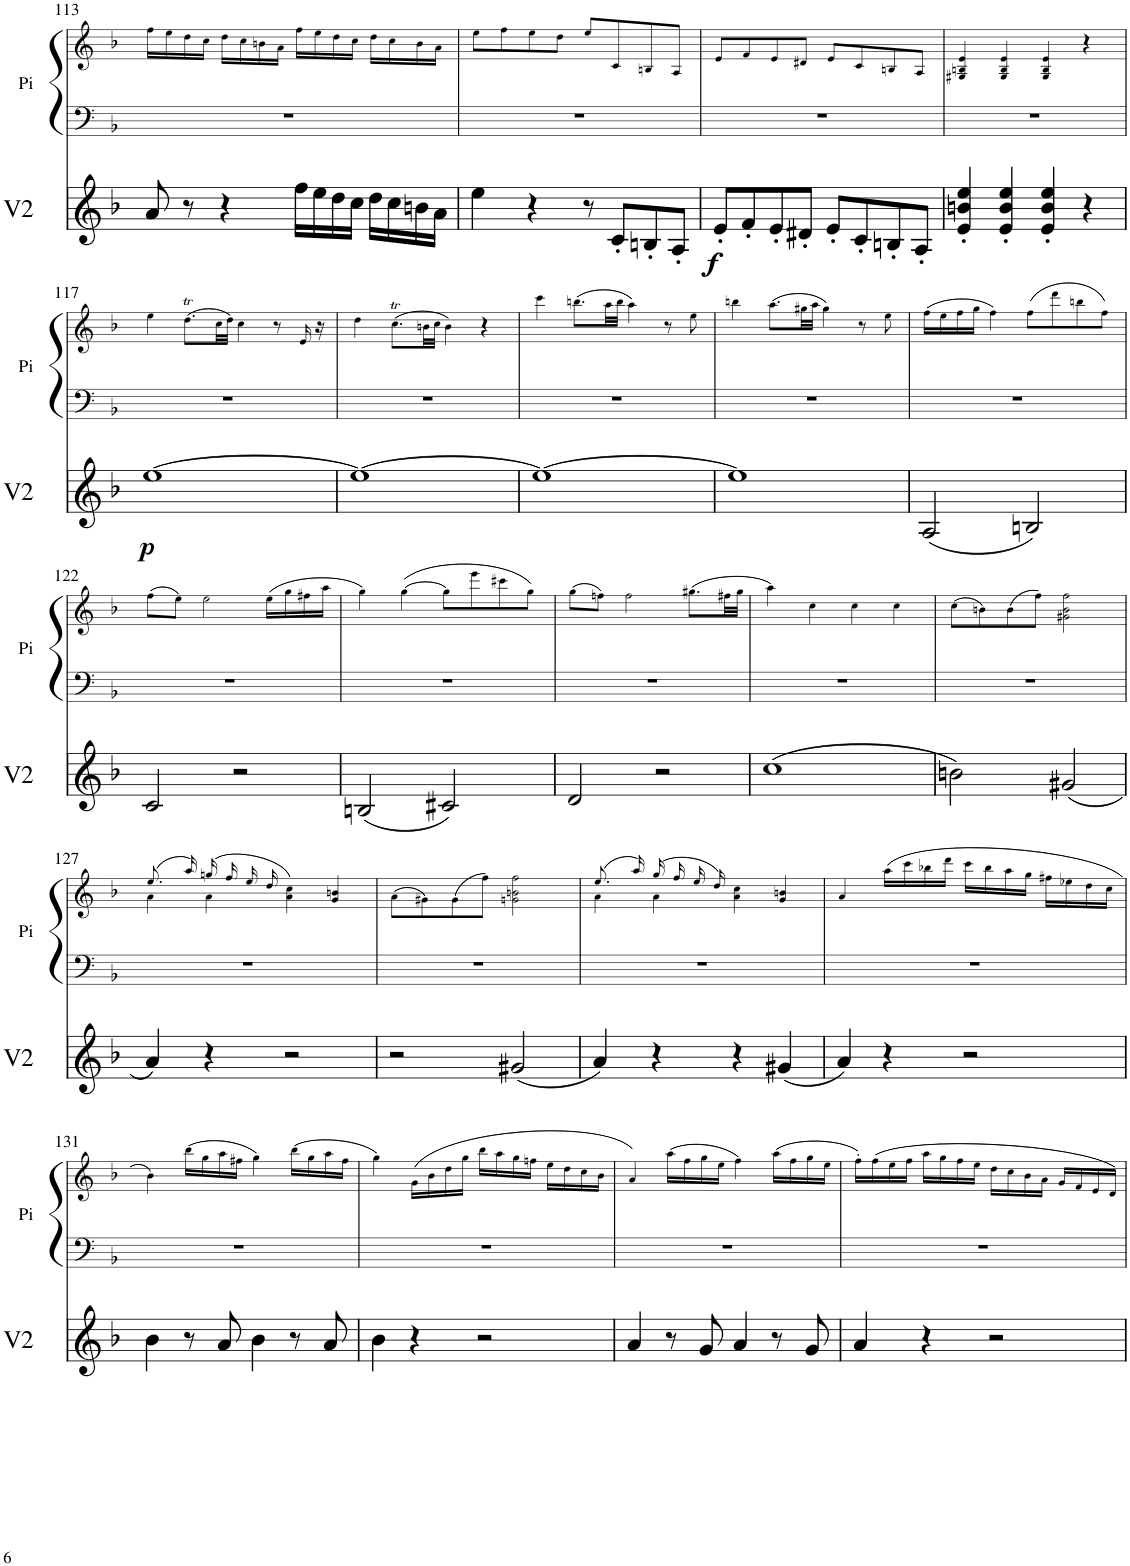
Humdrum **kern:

**kern	**dynam	**kern
*part2	*part2	*part1
*staff2	*staff2	*staff1
*I"V2	*	*I"Pi
*I'V2	*	*I'Pi
!!LO:PB:g=z
*clefG2	*	*clefG2
*k[b-]	*	*k[b-]
*M4/4	*	*M4/4
*met(c)	*	*met(c)
=113	=113	=113
8a/	.	16ff!\LL
.	.	16ee!\
8r	.	16dd!\
.	.	16cc!\JJ
4r	.	16dd!\LL
.	.	16cc!\
.	.	16bn!\
.	.	16a!\JJ
16ff\LL	.	16ff!\LL
16ee\	.	16ee!\
16dd\	.	16dd!\
16cc\JJ	.	16cc!\JJ
16dd\LL	.	16dd!\LL
16cc\	.	16cc!\
16bn\	.	16b!\
16a\JJ	.	16a!\JJ
=114	=114	=114
4ee\	.	8ee!\L
.	.	8ff!\
4r	.	8ee!\
.	.	8dd!\J
8r	.	8ee!/L
8c'/L	.	8c!/
8Bn'/	.	8Bn!/
8A'/J	.	8A!/J
=115	=115	=115
!	!LO:DY:b	!
8e'/L	f	8e!/L
8f'/	.	8f!/
8e'/	.	8e!/
8d#X'/J	.	8d#X!/J
8e'/L	.	8e!/L
8c'/	.	8c!/
8Bn'/	.	8Bn!/
8A'/J	.	8A!/J
=116	=116	=116
4e/' 4bn/' 4ee/'	.	4G#X!/ 4Bn!/ 4e!/
4e/' 4b/' 4ee/'	.	4G#!/ 4B!/ 4e!/
4e/' 4b/' 4ee/'	.	4G#!/ 4B!/ 4e!/
4r	.	4r
!!LO:LB:g=z
=117	=117	=117
!	!LO:DY:b	!
[1ee	p	4ee!\
.	.	(8.ddT!\L
.	.	32cc!\LL
.	.	32dd!\JJJ)
.	.	4cc!\
.	.	8r
.	.	16e!/
.	.	16r
=118	=118	=118
1ee_	.	4dd!\
.	.	(8.ccT!\L
.	.	32bn!\LL
.	.	32cc!\JJJ
.	.	4b!\)
.	.	4r
=119	=119	=119
1ee_	.	4ccc!\
.	.	(8.bbn!\L
.	.	32aa!\LL
.	.	32bb!\JJJ
.	.	4aa!\)
.	.	8r
.	.	8ee!\
=120	=120	=120
1ee]	.	4bbn!\
.	.	(8.aa!\L
.	.	32gg#X!\LL
.	.	32aa!\JJJ
.	.	4gg#!\)
.	.	8r
.	.	8ee!\
=121	=121	=121
(2A/	.	(16ff!\LL
.	.	16ee!\
.	.	16ff!\
.	.	16gg!\JJ
.	.	4ff!\)
2Bn/)	.	(8ff!\L
.	.	8ddd!\
.	.	8bbn!\
.	.	8ff!\J)
!!LO:LB:g=z
=122	=122	=122
2c/	.	(8ff!\L
.	.	8ee!\J)
.	.	2ee!\
2r	.	.
.	.	(16ee!\LL
.	.	16gg!\
.	.	16ff#X!\
.	.	16aa!\JJ
=123	=123	=123
(2Bn/	.	4gg!\)
.	.	([4gg!\
2c#X/)	.	8gg!\L]
.	.	8eee!\
.	.	8ccc#X!\
.	.	8gg!\J)
=124	=124	=124
2d/	.	(8gg!\L
.	.	8ffn!\J)
.	.	2ff!\
2r	.	.
.	.	(8.gg#X!\L
.	.	32ff#X!\LL
.	.	32gg#!\JJJ
=125	=125	=125
(1cc	.	4aa!\)
.	.	4cc!\
.	.	4cc!\
.	.	4cc!\
=126	=126	=126
2bn\)	.	(8cc!\L
.	.	8bn!\)
.	.	(8b!\
.	.	8ff!\J)
(2g#X/	.	2g#X!\ 2b!\ 2ff!\
!!LO:LB:g=z
=127	=127	=127
*	*	*^
4a/)	.	(8.ee!/	4a!\
.	.	16aa!/)	.
4r	.	(16ggn!/	4a!\
.	.	16ff!/	.
.	.	16ee!/	.
.	.	16dd!/	.
2r	.	4a!\ 4cc!\)	2ryy
.	.	4g!/ 4bn!/	.
*	*	*v	*v
=128	=128	=128
2r	.	(8a!\L
.	.	8g#X!\)
.	.	(8g#!\
.	.	8ff!\J)
(2g#X/	.	2gn!\ 2bn!\ 2ff!\
=129	=129	=129
*	*	*^
4a/)	.	(8.ee!/	4a!\
.	.	16aa!/)	.
4r	.	(16gg!/	4a!\
.	.	16ff!/	.
.	.	16ee!/	.
.	.	16dd!/)	.
4r	.	4a!\ 4cc!\	2ryy
(4g#X/	.	4g!/ 4bn!/	.
*	*	*v	*v
=130	=130	=130
4a/)	.	4a!/
4r	.	(16aa!\LL
.	.	16ccc!\
.	.	16bb-X!\
.	.	16ddd!\JJ
2r	.	16ccc!\LL
.	.	16bb-!\
.	.	16aa!\
.	.	16gg!\JJ
.	.	16ff#X!\LL
.	.	16ee-X!\
.	.	16dd!\
.	.	16cc!\JJ
!!LO:LB:g=z
=131	=131	=131
4b-\	.	4b-!\)
8r	.	(16bb-!\LL
.	.	16gg!\
8a/	.	16aa!\
.	.	16ff#X!\JJ
4b-\	.	4gg!\)
8r	.	(16bb-!\LL
.	.	16gg!\
8a/	.	16aa!\
.	.	16ff#!\JJ
=132	=132	=132
4b-\	.	4gg!\)
4r	.	(16g!\LL
.	.	16b-!\
.	.	16dd!\
.	.	16gg!\JJ
2r	.	16bb-!\LL
.	.	16aa!\
.	.	16gg!\
.	.	16ffn!\JJ
.	.	16ee!\LL
.	.	16dd!\
.	.	16cc!\
.	.	16b-!\JJ
=133	=133	=133
4a/	.	4a!/)
8r	.	(16aa!\LL
.	.	16ff!\
8g/	.	16gg!\
.	.	16ee!\JJ
4a/	.	4ff!\)
8r	.	(16aa!\LL
.	.	16ff!\
8g/	.	16gg!\
.	.	16ee!\JJ
=134	=134	=134
4a/	.	16ff'!\LL)
.	.	(16ff!\
.	.	16ee!\
.	.	16ff!\JJ
4r	.	16aa!\LL
.	.	16gg!\
.	.	16ff!\
.	.	16ee!\JJ
2r	.	16dd!\LL
.	.	16cc!\
.	.	16b-!\
.	.	16a!\JJ
.	.	16g!/LL
.	.	16f!/
.	.	16e!/
.	.	16d!/JJ)
=	=	=
*-	*-	*-
